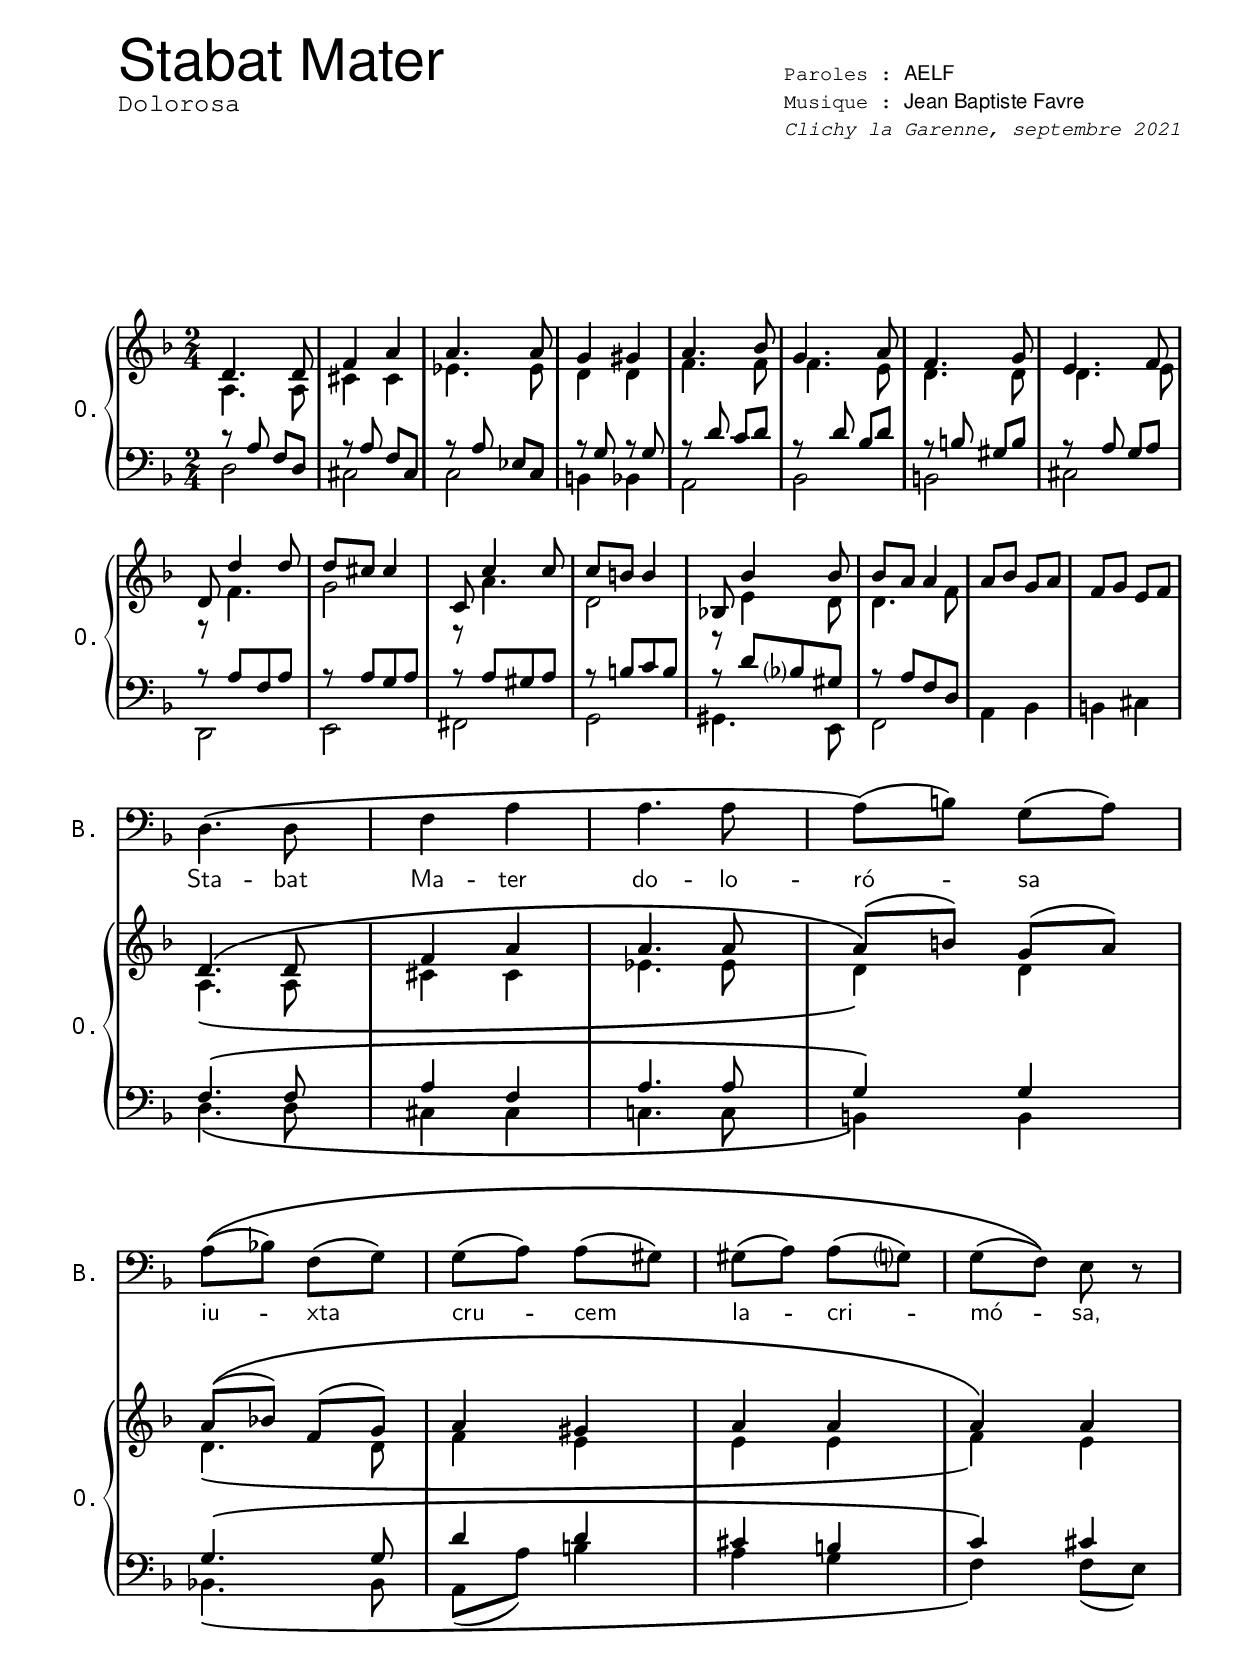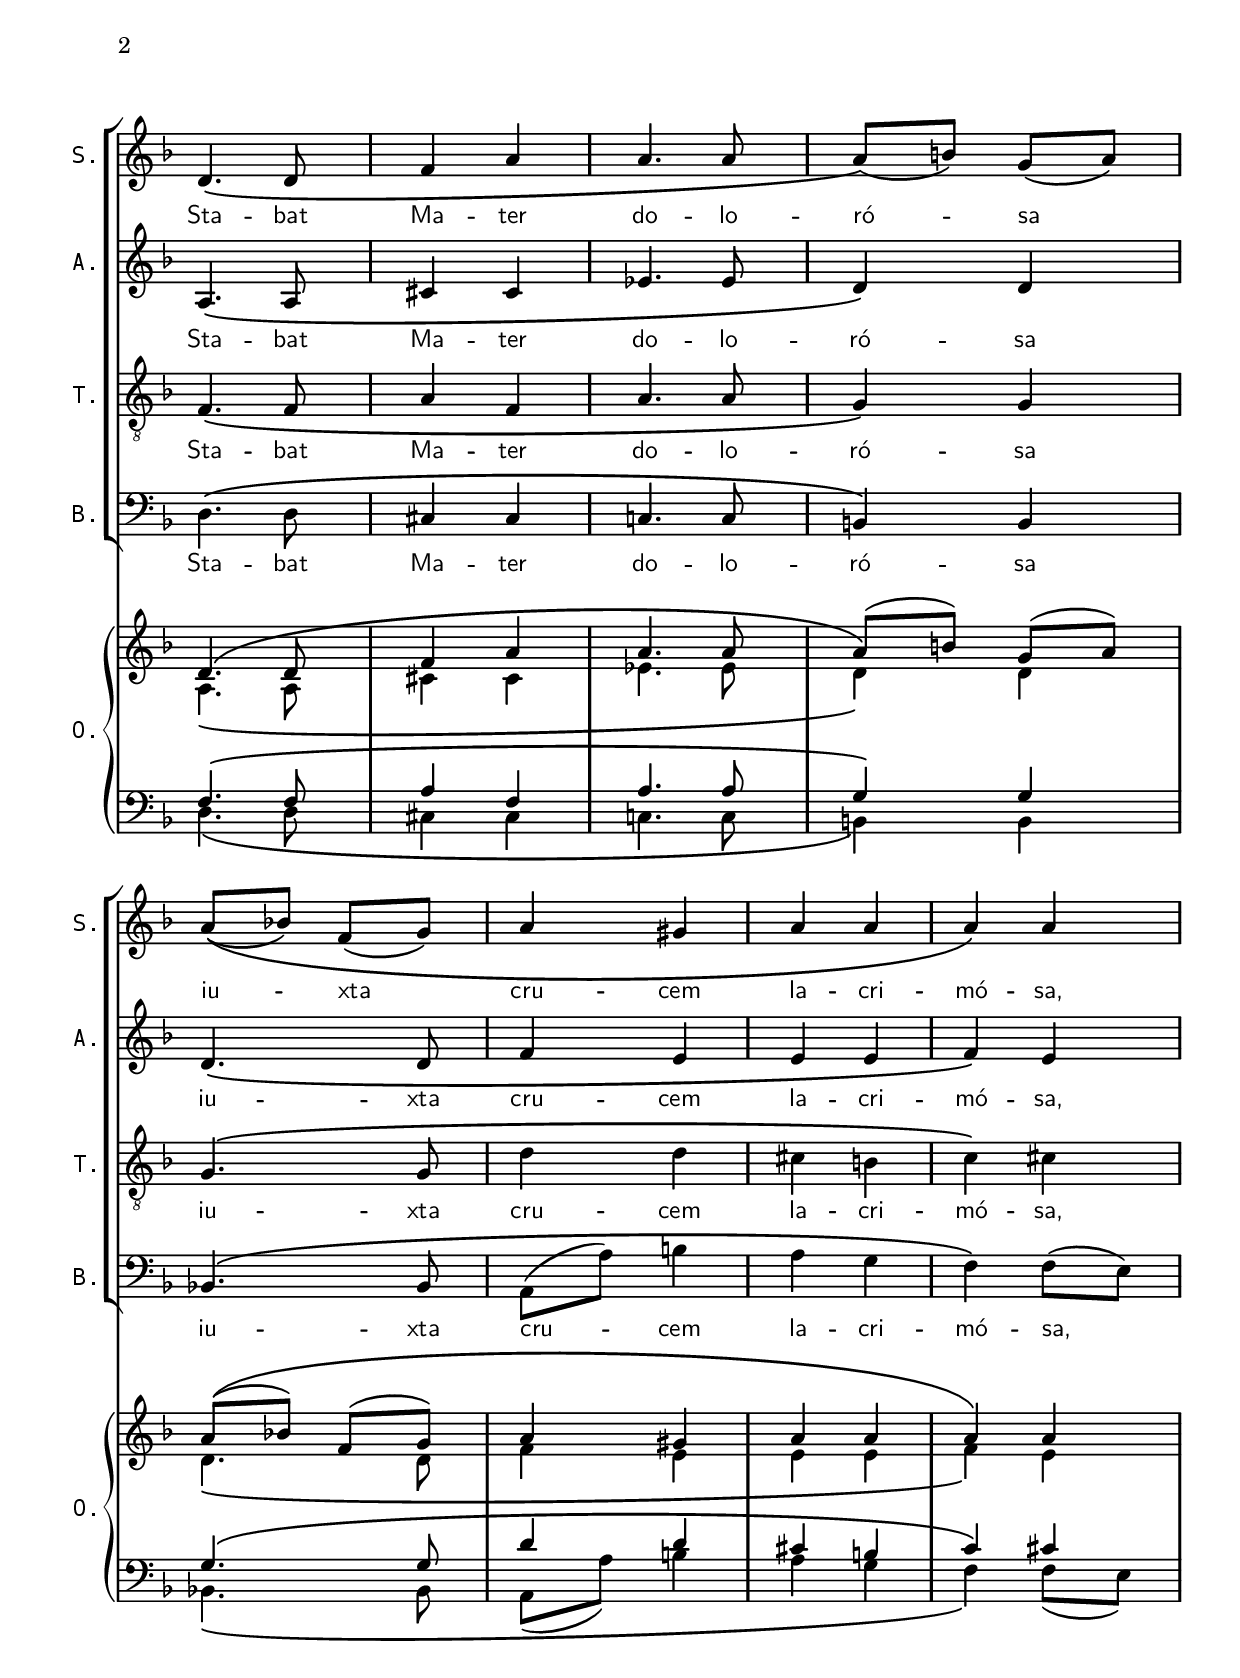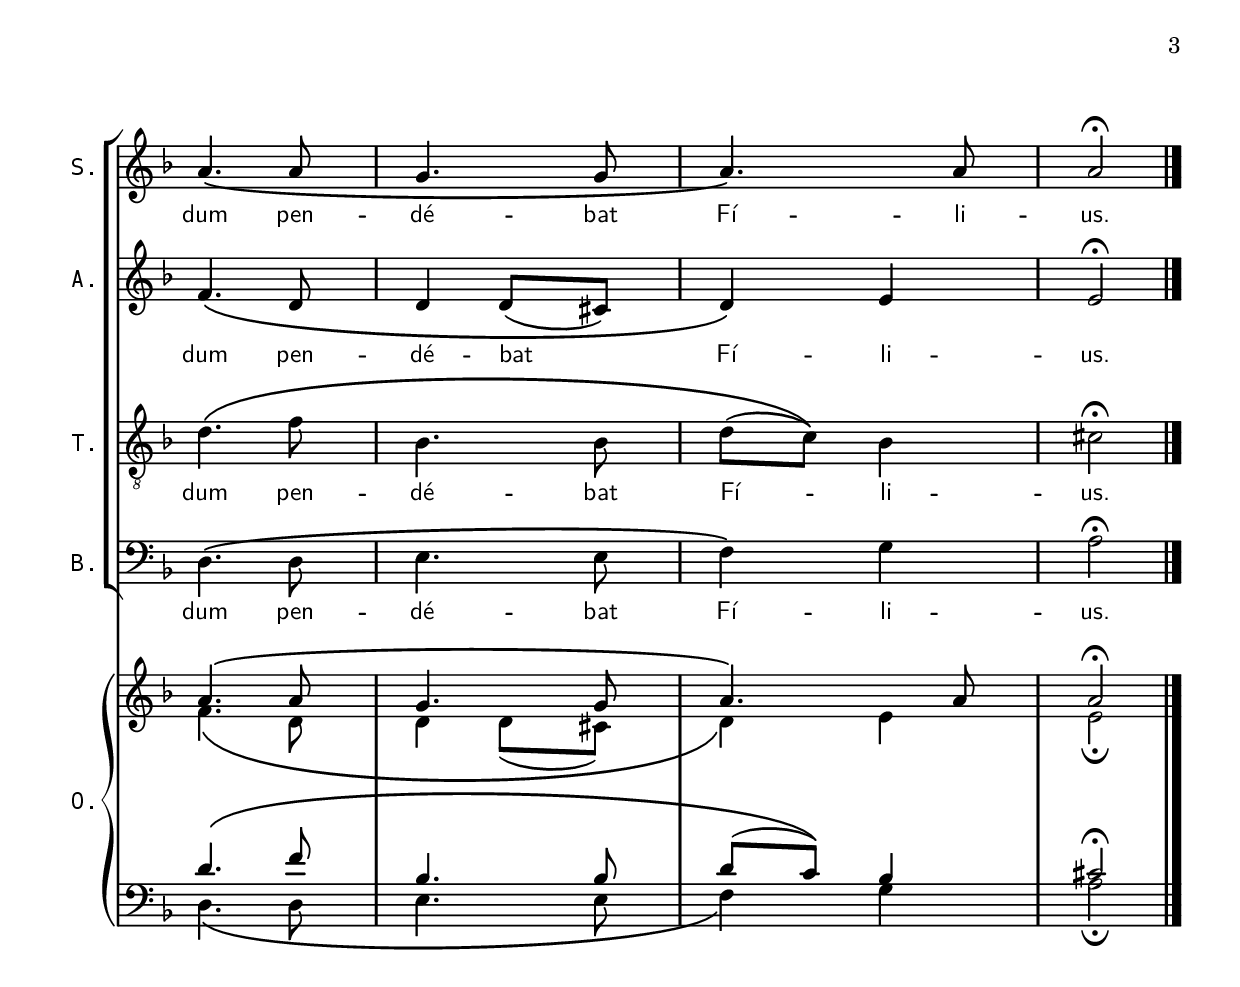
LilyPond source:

\version "2.22.0"
\language "english"
\include "gregorian.ly"
\include "../libs/commonFunctions.ily"

headers = \header {
  title = "Stabat Mater"
  subtitle = "Dolorosa"
  composer = "Jean Baptiste Favre"
  poet = "AELF"
  dedication = "Clichy la Garenne, septembre 2021"
  }

global = {
  \key d \minor \time 2/4
}
preludeOrgueSoprano = \relative c'{
  d4. d8 f4 a a4. a8 g4 gs4
  a4. bf8 g4. a8 f4. g8 e4. f8 \break
  d8 d'4 d8 d8 cs8 cs4
  c,8 c'4 c8 c b b4
  bf,!8 bf'4 bf8 bf a a4
  a8 bf g a f g e f
}
preludeOrgueAlto = \relative c'{
  a4. a8 cs4 cs ef4. ef8 d4 d4
  f4. f8 f4. e8 d4. d8 d4. e8
  r8 f4. g2 r8 a4. d,2 r8 e4 d8 d4. f8 s2*2
}
preludeOrgueTenor = \relative c'{
  r8 a8 f d r8 a' f cs8 r8 a'8 ef c8 r8 g'8 r8 g
  r8 d' c d8 r8 d8 bf8 d8 r8 b8 gs b8 r8 a8 g a
  r8 a8[ f a] r8 a8[ g a] r8 a8[ gs a] r8 b8[ c b] r8 d8[ bf? gs] r8 a8[ f d] s2*2
}
preludeOrgueBass = \relative f{
  d2 cs c b4 bf a2 bf b cs
  d,2 e fs g gs4. e8 f2
  a4 bf b cs
}
intonationRythms = {s2*8}
intonationTheme =   \relative c {
    d4.\( d8 f4 a a4. a8 a8\) (b) g (a) \break
    a8\( (bf!) f (g) g (a) a (gs) gs (a) a (g?) g (f)\) e8 r8 \break
  }

intonationSoprane =   \relative c' {
    d4.\( d8 f4 a a4. a8 a8\) (b) g (a)
    a8\( (bf!) f (g) a4 gs a4 a a\) a
  }

intonationAlto =   \relative c' {
    a4.\( a8 cs4 cs ef4. ef8 d4\) d
    d4.\( d8 f4 e e e f\) e
  }

intonationTenor =   \relative c {
    f4.\( f8 a4 f a4. a8 g4\) g
    g4.\( g8 d'4 d cs b! c\) cs
  }

intonationBass =   \relative c {
    d4.\( d8 cs4 cs c!4. c8 b4\) b
    bf!4.\( bf8 a8 (a') b4 a g f\) f8 (e)
  }


%%%%%%%%%%%%%%%%%%%%%%%%%%
%%%%%     Répons     %%%%%
%%%%%%%%%%%%%%%%%%%%%%%%%%
reponsRhythms = {
  s2*4 \break % Thème 1 Tutti
  s2*4 \break
  s2*4 \pageBreak
%{  \markCustom "B"
  s2*4 \break
  s2*4 \break
  s2*4 \pageBreak
  \markCustom "C"
  s2*4 \break
  s2*4 \break
  s2*4 \pageBreak
  \markCustom "D"
  s2*4 \break
  s2*4 \break
  s2*4 \pageBreak
  \markCustom "E"
  s2*4 \break
  s2*4 \break
  s2*4 \pageBreak
  \markCustom "F"
  s2*4 \break
  s2*4 \break
  s2*4 \pageBreak
  \markCustom "G"
  s2*4 \break
  s2*4 \break
  s2*4 \pageBreak
  \markCustom "H"
  s2*4 \break
  s2*4 \break
  s2*4 \pageBreak
%}  \bar "|." \break
  }
reponsSopranosMusic = {
  \relative c' {
    d4.\( d8 f4 a a4. a8 a8\) (b) g (a)
    a8\( (bf!) f (g) a4 gs a4 a a\) a
    a4.\( a8 g4. g8 a4.\) a8 a2\fermata
  }

%{  \relative c''{
    d4.\( d8 d cs cs cs c!8\) c c c c b b b
    bf8 bf bf bf bf (a) a4 a2 a4 a
    a4. a8 gs4 g f f8 (e) e2\fermata
  }

  \relative c' {
    d4.\( d8 f4 a a4. a8 a8\) (b) g (a)
    a8\( (bf!) f (g) a4 gs a4 a a\) a
    a4.\( a8 g4. g8 a4.\) a8 a2\fermata
  }

  \relative c''{
    d4. d8 d8 (cs) cs4 c?4. c8 c8 (b) b4
    bf!4. bf8 bf8 (a) a4 a4. a8 a4 a4
    a4. a8 a4 gs a4. a8 a2\fermata
  }

  \relative c' {
    d4.\( d8 f4 a a4. a8 a8\) (b) g (a)
    a8\( (bf!) f (g) a4 gs a4 a a\) a
    a4.\( a8 g4. g8 a4.\) a8 a2\fermata
  }

  \relative c''{
    d4.\( d8 d cs cs cs c!8\) c c c c b b b
    bf8 bf bf bf bf (a) a4 a2 a4 a
    a4. a8 gs4 g f f8 (e) e2\fermata
  }

  \relative c' {
    d4.\( d8 f4 a a4. a8 a8\) (b) g (a)
    a8\( (bf!) f (g) a4 gs a4 a a\) a
    a4.\( a8 g4. g8 a4.\) a8 a2\fermata
  }

  \relative c''{
    d4. d8 d8 (cs) cs4 c?4. c8 c8 (b) b4
    bf!4. bf8 bf8 (a) a4 a4. a8 a4 a4
    a4. a8 a4 gs a4. a8 a2\fermata
  }
%}
}
reponsAltosMusic = {
  \relative c' {
    a4.\( a8 cs4 cs ef4. ef8 d4\) d
    d4.\( d8 f4 e e e f\) e
    f4.\( d8 d4 d8 (cs) d4\) e e2\fermata
  }
%{  \relative c'{
    f4.\( f8 e8\) e e4 ef4. ef8 d4 d4
    df4. df8 c4 c4 e2 f4 f8 (e)
    d4. d8 d4 d d d cs2\fermata
  }
  \relative c'{
    a4.\( a8 cs4 cs ef4. ef8 d4\) d
    d4.\( d8 f4 e e e f\) e
    f4.\( f8 d4 d d\) e e2\fermata
  }
  \relative c'{
    f4 f g4 g8 a a2 a8 (g4) e8
    e4 e f4. f8 f4 f e e4
    f4 f e e f f f2\fermata
  }
  \relative c'{
    a4.\( a8 cs4 cs ef4. ef8 d4\) d
    d4.\( d8 f4 e e e f\) e
    f4.\( f8 d4 d d\) e e2\fermata
  }
  \relative c'{
    f4.\( f8 e8\) e e4 ef4. ef8 d4 d4
    df4. df8 c4 c4 e2 f4 f8 (e)
    d4. d8 d4 d d d cs2\fermata
  }
  \relative c'{
    a4.\( a8 cs4 cs ef4. ef8 d4\) d
    d4.\( d8 f4 e e e f\) e
    f4.\( f8 d4 d d\) e e2\fermata
  }
  \relative c'{
    f4 f g4 g8 a a2 a8 (g4) e8
    e4 e f4. f8 f4 f e e4
    f4 f e e f f f2\fermata
  }
%}
}
reponsTenorsMusic =  {
  \relative c {
    f4.\( f8 a4 f a4. a8 g4\) g
    g4.\( g8 d'4 d cs b! c\) cs
    d4.\( f8 bf,4. bf8 d8 (c)\) bf4 cs2\fermata
  }
%{  \relative c' {
    a4. a8 a8 a a4 g4. g8 g4 g4
    f4. f8 f4 f4 cs'4 (d) c8 (b) a8 (g)
    f4. f8 bf?4 bf a bf a2\fermata
  }
  \relative c {
    f4.\( f8 a4 f a4. a8 g4\) g
    g4.\( g8 d'4 d cs b! c\) cs
    d4.\( d8 bf4 bf d4\) d cs2\fermata
  }
  \relative c' {
    a4 a a4 bf8 a d2 d4. d8
    d4 d d4. d8 d4 d cs cs4
    d4 d d d a4. e'8 d2\fermata
  }
  \relative c {
    f4.\( f8 a4 f a4. a8 g4\) g
    g4.\( g8 d'4 d cs b! c\) cs
    d4.\( d8 bf4 bf d4\) d cs2\fermata
  }
  \relative c' {
    a4. a8 a8 a a4 g4. g8 g4 g4
    f4. f8 f4 f4 cs'4 (d) c8 (b) a8 (g)
    f4. f8 bf?4 bf a bf a2\fermata
  }
  \relative c {
    f4.\( f8 a4 f a4. a8 g4\) g
    g4.\( g8 d'4 d cs b! c\) cs
    d4.\( d8 bf4 bf d4\) d cs2\fermata
  }
  \relative c' {
    a4 a a4 bf8 a d2 d4. d8
    d4 d d4. d8 d4 d cs cs4
    d4 d d d a4. e'8 d2\fermata
  }
%}
}
reponsBassesMusic =  {
  \relative c {
    d4.\( d8 cs4 cs c!4. c8 b4\) b
    bf!4.\( bf8 a8 (a') b4 a g f\) f8 (e)
    d4.\( d8 e4. e8 f4\) g a2\fermata
  }
%{  \relative c {
    d2 cs4 a8 (b) c4 c4 b4 g8 (a)
    bf8 bf bf bf a4 f8 (g) a4 (b) c cs
    d4. d8 e4 e f g a2\fermata
  }
  \relative c {
    d4.\( d8 cs4 cs c!4. c8 b4\) b
    bf!4.\( bf8 a8 (a') b4 a g f\) f8 (e)
    d4.\( d8 e4 e f\) g a2\fermata
  }
  \relative c {
    d4 d e4 e8 e fs2 g4. g8
    g4 gs a4. a8 a8 (g) f (d) a4 a4
    a4 a bf b c cs d2\fermata
  }
  \relative c {
    d4.\( d8 cs4 cs c!4. c8 b4\) b
    bf!4.\( bf8 a8 (a') b4 a g f\) f8 (e)
    d4.\( d8 e4 e f\) g a2\fermata
  }
  \relative c {
    d2 cs4 a8 (b) c4 c4 b4 g8 (a)
    bf8 bf bf bf a4 f8 (g) a4 (b) c cs
    d4. d8 e4 e f g a2\fermata
  }
  \relative c {
    d4.\( d8 cs4 cs c!4. c8 b4\) b
    bf!4.\( bf8 a8 (a') b4 a g f\) f8 (e)
    d4.\( d8 e4 e f\) g a2\fermata
  }
  \relative c {
    d4 d e4 e8 e fs2 g4. g8
    g4 gs a4. a8 a8 (g) f (d) a4 a4
    a4 a bf b c cs d2\fermata
  }
%}
}
reponsLyrics = \lyricmode {
  Sta -- bat Ma -- ter do -- lo -- ró -- sa
  iu -- xta cru -- cem la -- cri -- mó -- sa,
  dum pen -- dé -- bat Fí -- li -- us.

  Cu -- ius á -- ni -- mam ge -- mén -- tem,
  con -- tris -- tá -- tam et do -- lén -- tem,
  per -- tran -- sí -- vit glá -- di -- us.
  per -- tran -- sí -- vit glá -- di -- us.

  O quam tris -- tis et af -- flí -- cta
  fu -- it il -- la be -- ne -- dí -- cta
  Ma -- ter U -- ni -- gé -- ni -- ti.

  Quæ mæ -- ré -- bat, et do -- léb -- at,
  Pi -- a Ma -- ter dum vi -- dé -- bat
  na -- ti pœ -- nas ín -- cly -- ti.

  Quis est ho -- mo, qui non fle -- ret,
  Ma -- trem Chri -- sti si vi -- dé -- ret
  in tan -- to sup -- plí -- ci -- o&nbsp;?

  Quis non pos -- set con -- tri -- stá -- ri,
  Pi -- am Ma -- trem con -- tem -- pla -- ri
  do -- len -- tem cum Fi -- li -- o&nbsp;?
  do -- len -- tem cum Fi -- li -- o&nbsp;?

  Pro pec -- cá -- tis su -- æ gen -- tis
  vi -- dit Ie -- sum in tor -- mén -- tis
  et fla -- gél -- lis súb -- di -- tum.

  Vi -- dit su -- um dul -- cem na -- tum
  Mo -- ri -- én -- tem de -- so -- lá -- tum,
  Dum e -- mí -- sit spí -- ri -- tum.

Eia Mater, fons amóris,
Me sentíre vim dolóris
Fac, ut tecum lugéam.

Fac, ut ardeat cor meum
In amando Christum Deum,
Ut sibi complaceam.

Sancta Mater, istud agas,
Crucifixi fige plagas
Cordi meo valide.

Tui nati vulnerati,
Tam dignati pro me pati,
Pœnas mecum divide.

Fac me tecum pie flere,
Crucifixo condolere,
Donec ego vixero.

Iuxta Crucem tecum stare,
Et me tibi sociare
In planctu desidero.

Virgo virginum præclara,
Mihi iam non sis amara :
Fac me tecum plangere.

Fac ut portem Christi mortem,
Passionis fac consortem,
Et plagas recolere.

Fac me plagis vulnerari,
Fac me Cruce inebriari
Et cruore Filii.

Flammis ne urar succensus
Per te, Virgo, sim defensus
In die iudicii

Christe, cum sit hinc exire,
Da per Matrem me venire
Ad palmam victoriæ.

Quando corpus morietur,
Fac ut animæ donetur
Paradisi gloria.
}
reponsAltoLyrics = \lyricmode {
  Sta -- bat Ma -- ter do -- lo -- ró -- sa
  iu -- xta cru -- cem la -- cri -- mó -- sa,
  dum pen -- dé -- bat Fí -- li -- us.

  Cu -- ius á -- ni -- mam, %ge -- mén -- tem,
  con -- tris -- tá -- tam, %et do -- lén -- tem,
  per -- tran -- sí -- vit glá -- di -- us.
  per -- tran -- sí -- vit glá -- di -- us.

  O quam tris -- tis et af -- flí -- cta
  fu -- it il -- la be -- ne -- dí -- cta
  Ma -- ter U -- ni -- gé -- ni -- ti.

  Quæ mæ -- ré -- bat, et do -- léb -- at,
  Pi -- a Ma -- ter dum vi -- dé -- bat
  na -- ti pœ -- nas ín -- cly -- ti.

  Quis est ho -- mo, qui non fle -- ret,
  Ma -- trem Chri -- sti si vi -- dé -- ret
  in tan -- to sup -- plí -- ci -- o&nbsp;?

  Quis non pos -- set con -- tri -- stá -- ri,
  Pi -- am Ma -- trem con -- tem -- pla -- ri
  do -- len -- tem cum Fi -- li -- o&nbsp;?

  Pro pec -- cá -- tis su -- æ gen -- tis
  vi -- dit Ie -- sum in tor -- mén -- tis
  et fla -- gél -- lis súb -- di -- tum.

  Vi -- dit su -- um dul -- cem na -- tum
  Mo -- ri -- én -- tem de -- so -- lá -- tum,
  Dum e -- mí -- sit spí -- ri -- tum.

}
reponsTenorLyrics = \lyricmode {
  Sta -- bat Ma -- ter do -- lo -- ró -- sa
  iu -- xta cru -- cem la -- cri -- mó -- sa,
  dum pen -- dé -- bat Fí -- li -- us.

  Cu -- ius á -- ni -- mam, %ge -- mén -- tem,
  con -- tris -- tá -- tam, %et do -- lén -- tem,
  per -- tran -- sí -- vit glá -- di -- us.
  per -- tran -- sí -- vit glá -- di -- us.

  O quam tris -- tis et af -- flí -- cta
  fu -- it, il -- la be -- ne -- dí -- cta
  Ma -- ter U -- ni -- gé -- ni -- ti.

  Quæ mæ -- ré -- bat, et do -- léb -- at,
  Pi -- a Ma -- ter dum vi -- dé -- bat
  na -- ti pœ -- nas ín -- cly -- ti.

  Quis est ho -- mo, qui non fle -- ret,
  Ma -- trem Chri -- sti si vi -- dé -- ret
  in tan -- to sup -- plí -- ci -- o&nbsp;?

  Quis non pos -- set con -- tri -- stá -- ri,
  Pi -- am Ma -- trem con -- tem -- pla -- ri
  do -- len -- tem cum Fi -- li -- o&nbsp;?

  Pro pec -- cá -- tis su -- æ gen -- tis
  vi -- dit Ie -- sum in tor -- mén -- tis
  et fla -- gél -- lis súb -- di -- tum.

  Vi -- dit su -- um dul -- cem na -- tum
  Mo -- ri -- én -- tem de -- so -- lá -- tum,
  Dum e -- mí -- sit spí -- ri -- tum.

}
reponsBassLyrics = \lyricmode {
  Sta -- bat Ma -- ter do -- lo -- ró -- sa
  iu -- xta cru -- cem la -- cri -- mó -- sa,

  Sta -- bat Ma -- ter do -- lo -- ró -- sa
  iu -- xta cru -- cem la -- cri -- mó -- sa,
  dum pen -- dé -- bat Fí -- li -- us.

  Cu -- ius, ge -- mén -- tem,
  et do -- lén -- tem,
  per -- tran -- sí -- vit glá -- di -- us.
  per -- tran -- sí -- vit glá -- di -- us.

  O quam tris -- tis et af -- flí -- cta
  fu -- it, il -- la be -- ne -- dí -- cta
  Ma -- ter U -- ni -- gé -- ni -- ti.

  Quæ mæ -- ré -- bat, et do -- léb -- at,
  Pi -- a Ma -- ter dum vi -- dé -- bat
  na -- ti pœ -- nas ín -- cly -- ti.

  Quis est ho -- mo, qui non fle -- ret,
  Ma -- trem Chri -- sti si vi -- dé -- ret
  in tan -- to sup -- plí -- ci -- o&nbsp;?

  Quis non pos -- set con -- tri -- stá -- ri,
  Pi -- am Ma -- trem con -- tem -- pla -- ri
  do -- len -- tem cum Fi -- li -- o&nbsp;?

  Pro pec -- cá -- tis su -- æ gen -- tis
  vi -- dit Ie -- sum in tor -- mén -- tis
  et fla -- gél -- lis súb -- di -- tum.

  Vi -- dit su -- um dul -- cem na -- tum
  Mo -- ri -- én -- tem de -- so -- lá -- tum,
  Dum e -- mí -- sit spí -- ri -- tum.

}

%%%%%%%%%%%%%%%%%%%%%%%%%%%%%%%%%%%%%%%%%%%%
%%%%%          DRAW PARTITION          %%%%%
%%%%%%%%%%%%%%%%%%%%%%%%%%%%%%%%%%%%%%%%%%%%
FirstPageHeaders = \headers
OtherPageHeaders = \header {
  title = ##f
  subtitle = ##f
  composer = ##f
  poet = ##f
  dedication = ##f
  }

\paper {
  top-margin = 1\cm
  bottom-margin = 1\cm
  left-margin = 2\cm
  right-margin = 1\cm
  %indent = 2\cm
  % Plan for recto-verso printing with inner margin
  %two-sided = ##t
  %inner-margin =  2\cm
  %outer-margin = 1.5\cm
  %two-sided = ##f
  %inner-margin =  0\cm
  %outer-margin = 0\cm

  oddFooterMarkup = {}
  #(include-special-characters)

  %#(define fonts
  %  (set-global-fonts
  %   #:music "emmentaler"
  %   #:brace "emmentaler"
  %   #:roman "Latin Modern Roman"
  %   #:sans "Latin Modern Sans"
  %   #:typewriter "Monospace Regular"
  %  ))
  }
FirstScorePaper = \paper {
    markup-system-spacing = #'((basic-distance . 30)
       (minimum-distance . 30)
       (padding . 5)
       (stretchability . 5))
    top-markup-spacing = #'((basic-distance . 3)
       (minimum-distance . 3)
       (padding . 3)
       (stretchability . 3))
    top-system-spacing = #'((basic-distance . 6)
       (minimum-distance . 6)
       (padding . 6)
       (stretchability . 5))
    system-system-spacing = #'((basic-distance . 3)
       (minimum-distance . 3)
       (padding . 3)
       (stretchability . 3))
    scoreTitleMarkup = \markup \columns {
      \fill-line {
          \column {
            \line {
              \left-column {
                \fontsize #8 \sans \fromproperty #'header:title
                \fontsize #1 \typewriter \fromproperty #'header:subtitle
              }
            }
          }
          \column {
            \line {
              \fontsize #-1
              \left-column {
                \line { \concat { \typewriter "Paroles&nbsp;:&nbsp;" \sans \fromproperty #'header:poet \bold " " } }
                \line { \concat { \typewriter "Musique&nbsp;:&nbsp;" \sans \fromproperty #'header:composer \bold " " } }
                \typewriter \italic \fromproperty #'header:dedication
              }
            }
          }
        }
    }
    oddFooterMarkup = {}
  }
AllScoreLayout = \layout {
      ragged-last = ##f
      \context {
          \Staff
          \RemoveEmptyStaves
          \override NoteHead #'style = #'altdefault
          \override InstrumentName #'font-name = #"Monospace Regular"
      }
      \context {
          \PianoStaff
          %\RemoveEmptyStaves
          \override NoteHead #'style = #'altdefault
          \override InstrumentName #'font-name = #"Monospace Regular"
      }
      \context {
          \ChoirStaff
          %\RemoveEmptyStaves
          \override NoteHead #'style = #'altdefault
          \override InstrumentName #'font-name = #"Monospace Regular"
      }
      \override LyricText #'font-name = #"Latin Modern Sans"
      \override Score.RehearsalMark.font-family = #'typewriter
  }
%%%%%%%%%%%%%%%%%%%%%%%%%%%%%%%%%%%%%%%%%%%%%%%%%%%%%%%%%%%%%%%%%%%
%%%%%%%%%%%%%%%%%%%          Antienne          %%%%%%%%%%%%%%%%%%%%
%%%%%%%%%%%%%%%%%%%%%%%%%%%%%%%%%%%%%%%%%%%%%%%%%%%%%%%%%%%%%%%%%%%

\bookpart { % Stance
  \FirstScorePaper
  \score {
    << % Partition Orgue + Choeur
      \new ChoirStaff
      <<
        \new Staff \with { instrumentName = \markup{ "S."} shortInstrumentName = \markup{"S."} }
        <<
          \override Staff.VerticalAxisGroup.remove-first = ##t
          \clef "treble"
          \new Dynamics {\global \silence \preludeOrgueSoprano \silence \intonationRythms \reponsRhythms \bar "||" }
          \new Voice = "reponsSoprano" {\global \silence \preludeOrgueSoprano \oneVoice R2*8 \reponsSopranosMusic }
          \new Lyrics \lyricsto "reponsSoprano" { \reponsLyrics }
        >>
        \new Staff \with { instrumentName = \markup{ "A."} shortInstrumentName = \markup{"A."} }
        <<
          \override Staff.VerticalAxisGroup.remove-first = ##t
          \clef "treble"
          \new Dynamics {\global \silence \preludeOrgueSoprano \silence \intonationRythms \reponsRhythms \bar "||" }
          \new Voice = "reponsAlto" {\global \silence \preludeOrgueSoprano \oneVoice R2*8 \reponsAltosMusic }
          \new Lyrics \lyricsto "reponsAlto" { \reponsAltoLyrics }
        >>
        \new Staff \with { instrumentName = \markup{ "T."} shortInstrumentName = \markup{"T."} }
        <<
          \override Staff.VerticalAxisGroup.remove-first = ##t
          \clef "treble_8"
          \new Dynamics {\global \silence \preludeOrgueSoprano \silence \intonationRythms \reponsRhythms }
          \new Voice = "reponsTenor" {\global \silence \preludeOrgueSoprano \oneVoice R2*8 \reponsTenorsMusic }
          \new Lyrics \lyricsto "reponsTenor" { \reponsTenorLyrics }
        >>
        \new Staff \with { instrumentName = \markup{ "B."} shortInstrumentName = \markup{"B."} }
        <<
          \override Staff.VerticalAxisGroup.remove-first = ##t
          \clef "bass"
          \new Dynamics {\global \silence \preludeOrgueSoprano \silence \intonationRythms \reponsRhythms }
          \new Voice = "reponsBass" {\global \silence \preludeOrgueSoprano \oneVoice \intonationTheme \reponsBassesMusic }
          \new Lyrics \lyricsto "reponsBass" { \reponsBassLyrics }
        >>
      >>
      \new PianoStaff \with { instrumentName = \markup{ "O."} shortInstrumentName = \markup{"O."} }
      <<
        \new Staff
        <<
          \clef treble
          \new Voice {\voiceOne \global \preludeOrgueSoprano \break \intonationSoprane \reponsSopranosMusic}
          \new Voice {\voiceTwo \global \preludeOrgueAlto \intonationAlto \reponsAltosMusic}
        >>
        \new Staff
        <<
          \clef bass
          \new Voice{ \voiceOne \global \preludeOrgueTenor \intonationTenor \reponsTenorsMusic}
          \new Voice{ \voiceTwo \global \preludeOrgueBass \intonationBass \reponsBassesMusic}
        >>
      >>
    >>
    \AllScoreLayout
    \FirstPageHeaders
  }
}